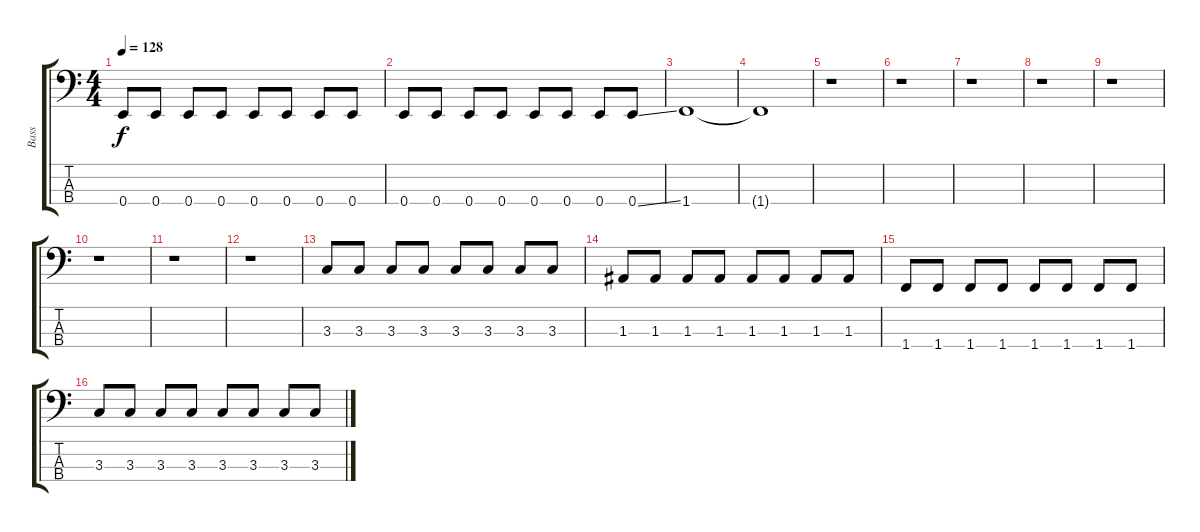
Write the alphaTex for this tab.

\track ("Bass" "Bass") {instrument electricbasspick}
\staff {score tabs}
\tuning (G2 D2 A1 E1) {hide}
\ts (4 4)
\tempo 128
\clef f4
\ks c
0.4.8{dy f} 0.4.8 0.4.8 0.4.8 0.4.8 0.4.8 0.4.8 0.4.8 |
0.4.8 0.4.8 0.4.8 0.4.8 0.4.8 0.4.8 0.4.8 0.4{ss}.8 |
1.4.1 |
1.4{t}.1 |
r.1 |
r.1 |
r.1 |
r.1 |
r.1 |
r.1 |
r.1 |
r.1 |
3.3.8 3.3.8 3.3.8 3.3.8 3.3.8 3.3.8 3.3.8 3.3.8 |
1.3.8 1.3.8 1.3.8 1.3.8 1.3.8 1.3.8 1.3.8 1.3.8 |
1.4.8 1.4.8 1.4.8 1.4.8 1.4.8 1.4.8 1.4.8 1.4.8 |
3.3.8 3.3.8 3.3.8 3.3.8 3.3.8 3.3.8 3.3.8 3.3.8
